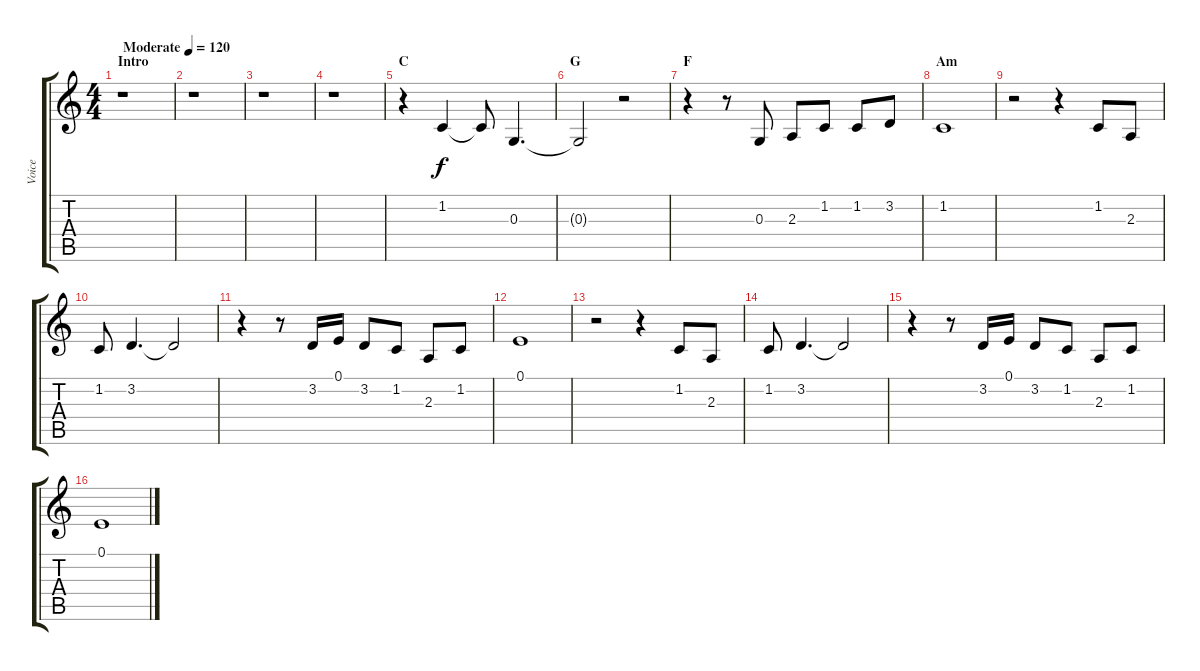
\track ("Voice" "Voice") {instrument clarinet}
\staff {score tabs}
\tuning (E4 B3 G3 D3 A2 E2) {hide}
\ts (4 4)
\section ("" "Intro")
\tempo (120 "Moderate")
\clef g2
\ks c
r.1{dy f instrument clarinet} |
r.1 |
r.1 |
r.1 |
\section ("" "C")
r.4 1.2.4 1.2{t}.8 0.3.4{d} |
\section ("" "G")
0.3{t}.2 r.2 |
\section ("" "F")
r.4 r.8 0.3.8 2.3.8 1.2.8 1.2.8 3.2.8 |
\section ("" "Am")
1.2.1 |
r.2 r.4 1.2.8 2.3.8 |
1.2.8 3.2.4{d} 3.2{t}.2 |
r.4 r.8 3.2.16 0.1.16 3.2.8 1.2.8 2.3.8 1.2.8 |
0.1.1 |
r.2 r.4 1.2.8 2.3.8 |
1.2.8 3.2.4{d} 3.2{t}.2 |
r.4 r.8 3.2.16 0.1.16 3.2.8 1.2.8 2.3.8 1.2.8 |
0.1.1
